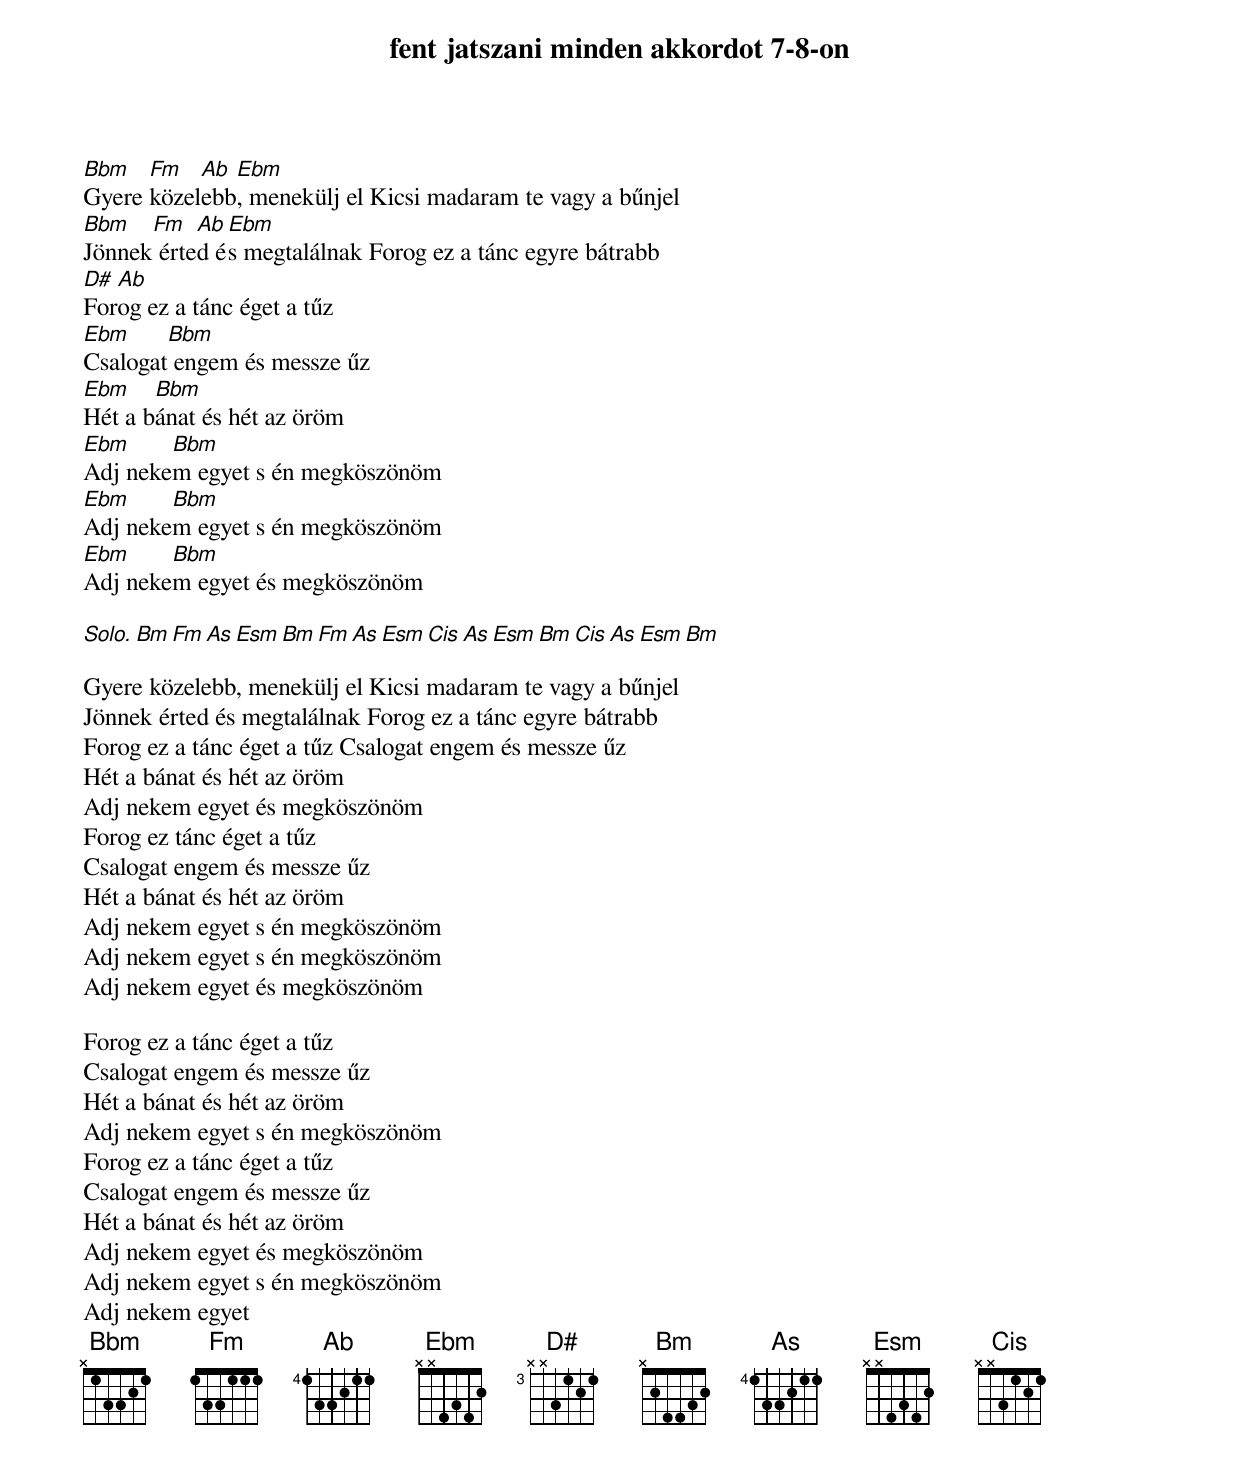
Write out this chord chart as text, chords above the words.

fent jatszani minden akkordot 7-8-on

Bbm   Fm   Ab Ebm
Gyere közelebb, menekülj el Kicsi madaram te vagy a bűnjel
Bbm   Fm   Ab Ebm
Jönnek érted és megtalálnak Forog ez a tánc egyre bátrabb
D# Ab
Forog ez a tánc éget a tűz
Ebm     Bbm
Csalogat engem és messze űz
Ebm    Bbm
Hét a bánat és hét az öröm
Ebm     Bbm
Adj nekem egyet s én megköszönöm
Ebm     Bbm
Adj nekem egyet s én megköszönöm
Ebm     Bbm
Adj nekem egyet és megköszönöm

 Solo. Bm Fm As Esm  Bm Fm As Esm  Cis As Esm  Bm Cis As Esm Bm

Gyere közelebb, menekülj el Kicsi madaram te vagy a bűnjel
Jönnek érted és megtalálnak Forog ez a tánc egyre bátrabb
Forog ez a tánc éget a tűz Csalogat engem és messze űz
Hét a bánat és hét az öröm
Adj nekem egyet és megköszönöm
Forog ez tánc éget a tűz
Csalogat engem és messze űz
Hét a bánat és hét az öröm
Adj nekem egyet s én megköszönöm
Adj nekem egyet s én megköszönöm
Adj nekem egyet és megköszönöm

Forog ez a tánc éget a tűz
Csalogat engem és messze űz
Hét a bánat és hét az öröm
Adj nekem egyet s én megköszönöm
Forog ez a tánc éget a tűz
Csalogat engem és messze űz
Hét a bánat és hét az öröm
Adj nekem egyet és megköszönöm
Adj nekem egyet s én megköszönöm
Adj nekem egyet
